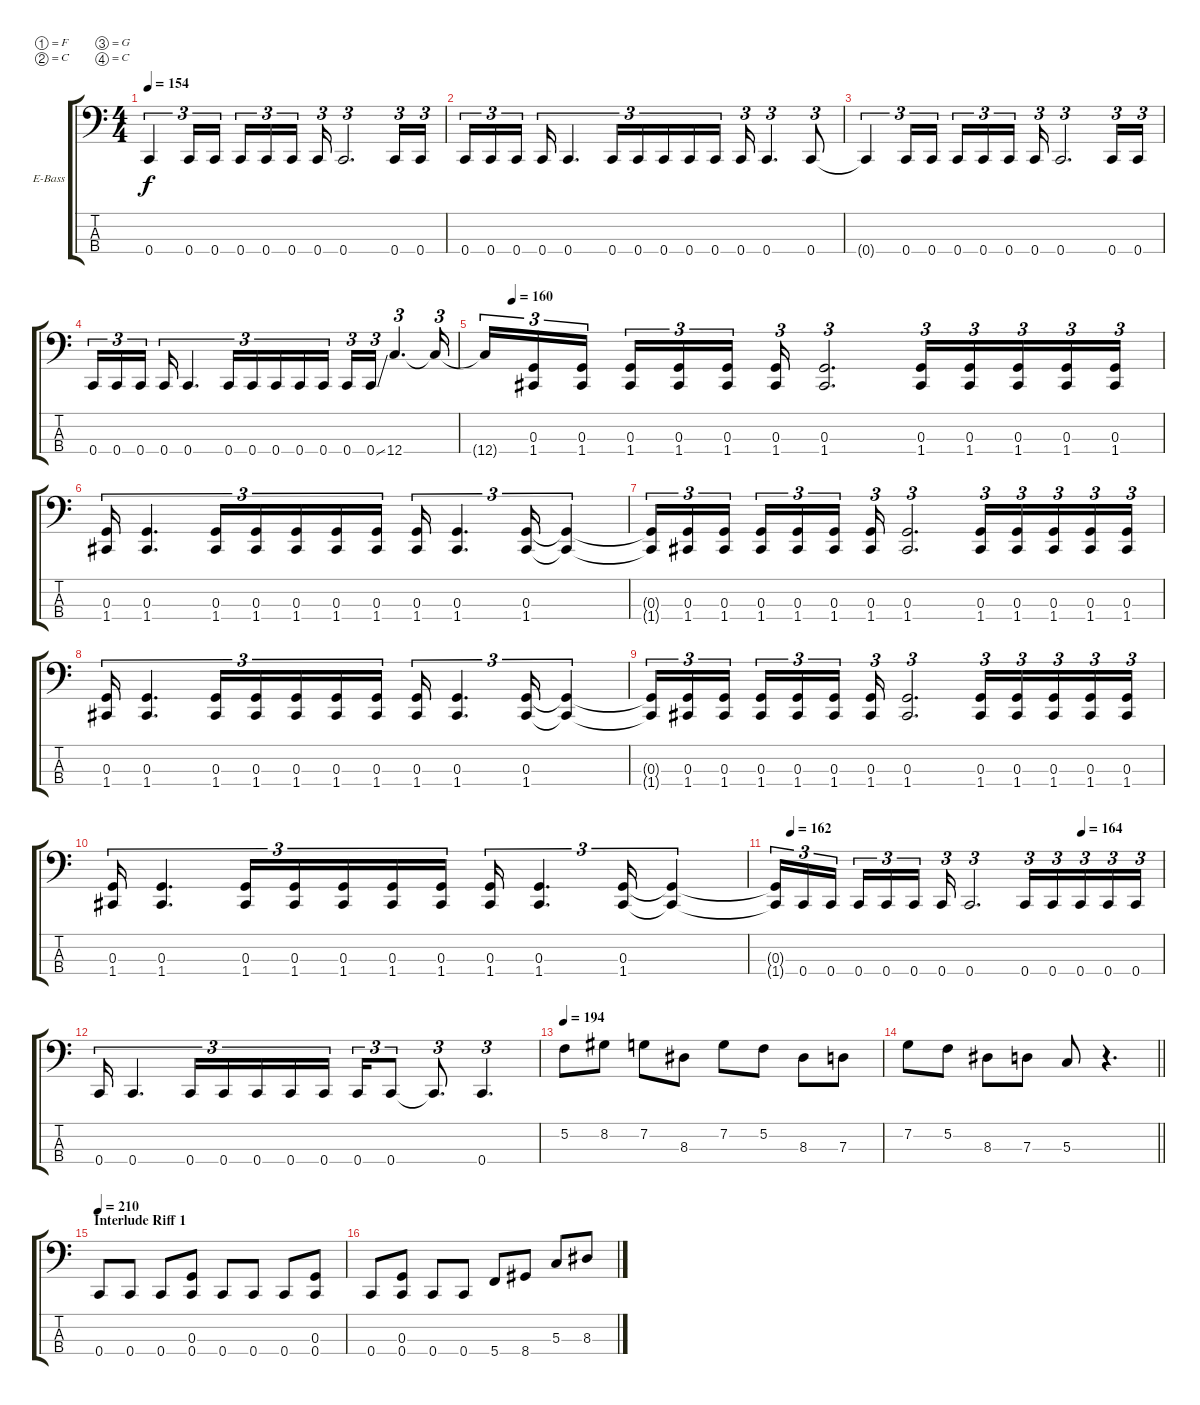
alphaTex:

\bracketExtendMode groupsimilarinstruments
\firstSystemTrackNameOrientation horizontal
\otherSystemsTrackNameOrientation horizontal
\track ("Bass" "E-Bass") {instrument electricbassfinger}
\staff {score tabs}
\tuning (F2 C2 G1 C1)
\ts (4 4)
\tempo 154
\clef f4
\ks c
0.4{t}.4{tu (3 2) dy f} 0.4.16{tu (3 2)} 0.4.16{tu (3 2)} 0.4.16{tu (3 2)} 0.4.16{tu (3 2)} 0.4.16{tu (3 2)} 0.4.16{tu (3 2)} 0.4.2{d tu (3 2)} 0.4.16{tu (3 2)} 0.4.16{tu (3 2)} |
0.4.16{tu (3 2)} 0.4.16{tu (3 2)} 0.4.16{tu (3 2)} 0.4.16{tu (3 2)} 0.4.4{d tu (3 2)} 0.4.16{tu (3 2)} 0.4.16{tu (3 2)} 0.4.16{tu (3 2)} 0.4.16{tu (3 2)} 0.4.16{tu (3 2)} 0.4.16{tu (3 2)} 0.4.4{d tu (3 2)} 0.4.8{tu (3 2)} |
0.4{t}.4{tu (3 2)} 0.4.16{tu (3 2)} 0.4.16{tu (3 2)} 0.4.16{tu (3 2)} 0.4.16{tu (3 2)} 0.4.16{tu (3 2)} 0.4.16{tu (3 2)} 0.4.2{d tu (3 2)} 0.4.16{tu (3 2)} 0.4.16{tu (3 2)} |
0.4.16{tu (3 2)} 0.4.16{tu (3 2)} 0.4.16{tu (3 2)} 0.4.16{tu (3 2)} 0.4.4{d tu (3 2)} 0.4.16{tu (3 2)} 0.4.16{tu (3 2)} 0.4.16{tu (3 2)} 0.4.16{tu (3 2)} 0.4.16{tu (3 2)} 0.4.16{tu (3 2)} 0.4{ss}.16{tu (3 2)} 12.4.4{d tu (3 2)} 12.4{t}.16{tu (3 2)} |
\tempo (160 0.0416667)
12.4{t}.16{tu (3 2)} (0.3 1.4).16{tu (3 2)} (0.3 1.4).16{tu (3 2)} (0.3 1.4).16{tu (3 2)} (0.3 1.4).16{tu (3 2)} (0.3 1.4).16{tu (3 2)} (0.3 1.4).16{tu (3 2)} (0.3 1.4).2{d tu (3 2)} (0.3 1.4).16{tu (3 2)} (0.3 1.4).16{tu (3 2)} (0.3 1.4).16{tu (3 2)} (0.3 1.4).16{tu (3 2)} (0.3 1.4).16{tu (3 2)} |
(0.3 1.4).16{tu (3 2)} (0.3 1.4).4{d tu (3 2)} (0.3 1.4).16{tu (3 2)} (0.3 1.4).16{tu (3 2)} (0.3 1.4).16{tu (3 2)} (0.3 1.4).16{tu (3 2)} (0.3 1.4).16{tu (3 2)} (0.3 1.4).16{tu (3 2)} (0.3 1.4).4{d tu (3 2)} (0.3 1.4).16{tu (3 2)} (0.3{t} 1.4{t}).4{tu (3 2)} |
(0.3{t} 1.4{t}).16{tu (3 2)} (0.3 1.4).16{tu (3 2)} (0.3 1.4).16{tu (3 2)} (0.3 1.4).16{tu (3 2)} (0.3 1.4).16{tu (3 2)} (0.3 1.4).16{tu (3 2)} (0.3 1.4).16{tu (3 2)} (0.3 1.4).2{d tu (3 2)} (0.3 1.4).16{tu (3 2)} (0.3 1.4).16{tu (3 2)} (0.3 1.4).16{tu (3 2)} (0.3 1.4).16{tu (3 2)} (0.3 1.4).16{tu (3 2)} |
(0.3 1.4).16{tu (3 2)} (0.3 1.4).4{d tu (3 2)} (0.3 1.4).16{tu (3 2)} (0.3 1.4).16{tu (3 2)} (0.3 1.4).16{tu (3 2)} (0.3 1.4).16{tu (3 2)} (0.3 1.4).16{tu (3 2)} (0.3 1.4).16{tu (3 2)} (0.3 1.4).4{d tu (3 2)} (0.3 1.4).16{tu (3 2)} (0.3{t} 1.4{t}).4{tu (3 2)} |
(0.3{t} 1.4{t}).16{tu (3 2)} (0.3 1.4).16{tu (3 2)} (0.3 1.4).16{tu (3 2)} (0.3 1.4).16{tu (3 2)} (0.3 1.4).16{tu (3 2)} (0.3 1.4).16{tu (3 2)} (0.3 1.4).16{tu (3 2)} (0.3 1.4).2{d tu (3 2)} (0.3 1.4).16{tu (3 2)} (0.3 1.4).16{tu (3 2)} (0.3 1.4).16{tu (3 2)} (0.3 1.4).16{tu (3 2)} (0.3 1.4).16{tu (3 2)} |
(0.3 1.4).16{tu (3 2)} (0.3 1.4).4{d tu (3 2)} (0.3 1.4).16{tu (3 2)} (0.3 1.4).16{tu (3 2)} (0.3 1.4).16{tu (3 2)} (0.3 1.4).16{tu (3 2)} (0.3 1.4).16{tu (3 2)} (0.3 1.4).16{tu (3 2)} (0.3 1.4).4{d tu (3 2)} (0.3 1.4).16{tu (3 2)} (0.3{t} 1.4{t}).4{tu (3 2)} |
\tempo (162 0.0416667)
\tempo (164 0.791667)
(0.3{t} 1.4{t}).16{tu (3 2)} 0.4.16{tu (3 2)} 0.4.16{tu (3 2)} 0.4.16{tu (3 2)} 0.4.16{tu (3 2)} 0.4.16{tu (3 2)} 0.4.16{tu (3 2)} 0.4.2{d tu (3 2)} 0.4.16{tu (3 2)} 0.4.16{tu (3 2)} 0.4.16{tu (3 2)} 0.4.16{tu (3 2)} 0.4.16{tu (3 2)} |
0.4.16{tu (3 2)} 0.4.4{d tu (3 2)} 0.4.16{tu (3 2)} 0.4.16{tu (3 2)} 0.4.16{tu (3 2)} 0.4.16{tu (3 2)} 0.4.16{tu (3 2)} 0.4.16{tu (3 2)} 0.4.8{tu (3 2)} 0.4{t}.8{d tu (3 2)} 0.4.4{d tu (3 2)} |
\tempo 194
5.2.8 8.2.8 7.2.8 8.3.8 7.2.8 5.2.8 8.3.8 7.3.8 |
\barLineRight lightlight
7.2.8 5.2.8 8.3.8 7.3.8 5.3.8 r.4{d} |
\section ("" "Interlude Riff 1")
\tempo 210
0.4.8 0.4.8 0.4.8 (0.3 0.4).8 0.4.8 0.4.8 0.4.8 (0.3 0.4).8 |
0.4.8 (0.3 0.4).8 0.4.8 0.4.8 5.4.8 8.4.8 5.3.8 8.3.8
